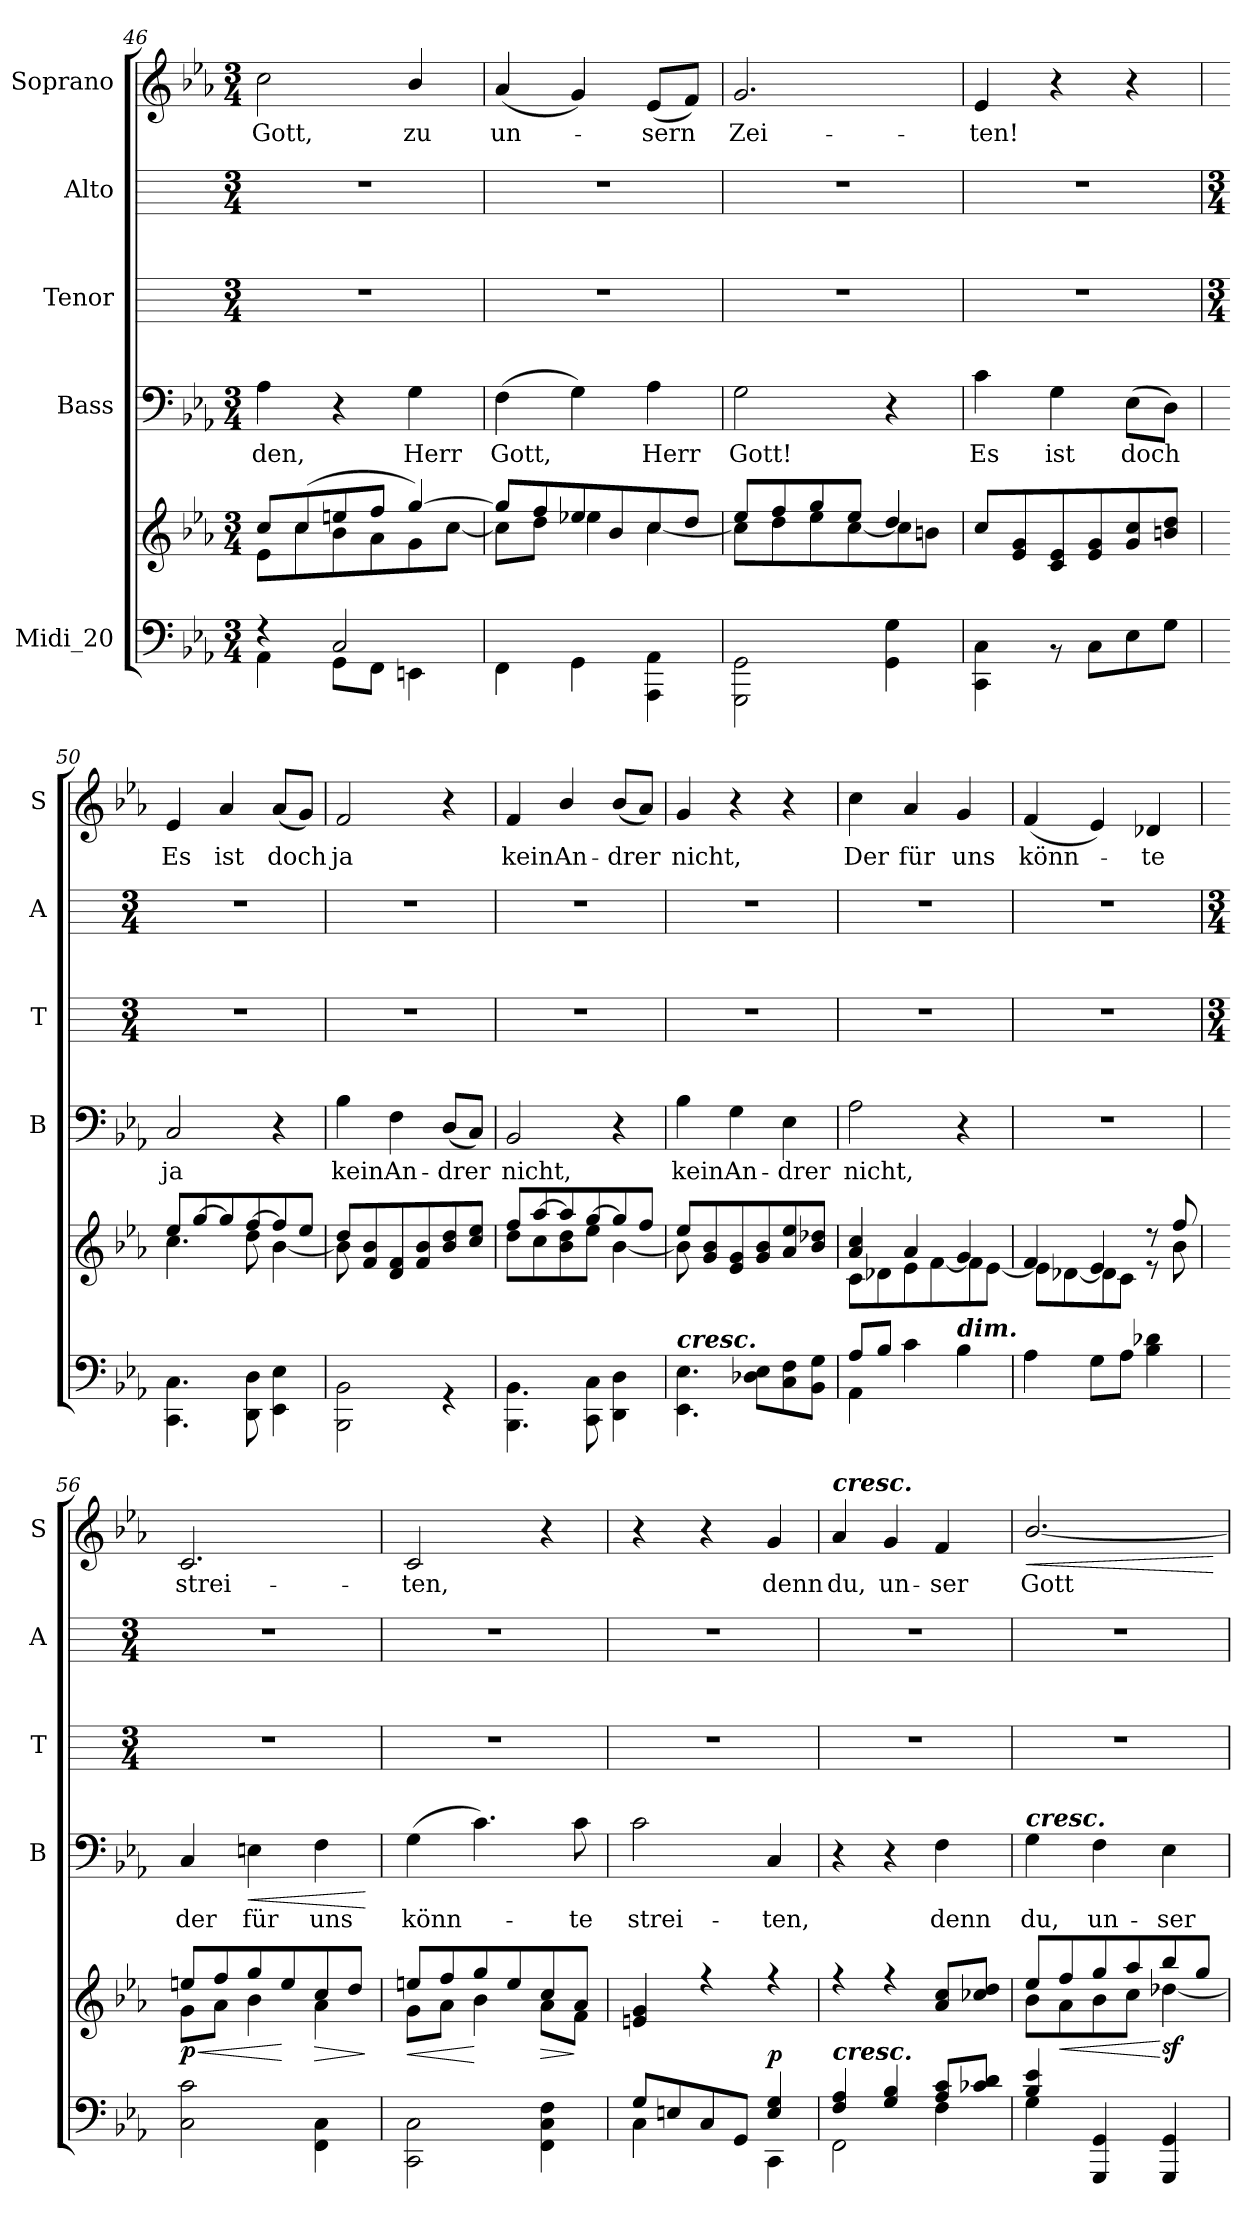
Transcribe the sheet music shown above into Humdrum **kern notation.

**kern	**kern	**dynam	**kern	**text	**dynam	**kern	**kern	**kern	**text	**dynam
*part5	*part5	*part5	*part4	*part4	*part4	*part3	*part2	*part1	*part1	*part1
*staff6	*staff5	*staff5/6	*staff4	*staff4	*staff4	*staff3	*staff2	*staff1	*staff1	*staff1
*I"Midi_20	*	*	*I"Bass	*	*	*I"Tenor	*I"Alto	*I"Soprano	*	*
*	*	*	*I'B	*	*	*I'T	*I'A	*I'S	*	*
*clefF4	*clefG2	*	*clefF4	*	*	*	*	*clefG2	*	*
*k[b-e-a-]	*k[b-e-a-]	*	*k[b-e-a-]	*	*	*	*	*k[b-e-a-]	*	*
*E-:	*E-:	*	*E-:	*	*	*	*	*E-:	*	*
*M3/4	*M3/4	*	*M3/4	*	*	*M3/4	*M3/4	*M3/4	*	*
=46	=46	=46	=46	=46	=46	=46	=46	=46	=46	=46
*^	*^	*	*	*	*	*	*	*	*	*
!	!	!	!	!	!	!LO:LY:b	!	!	!	!	!LO:LY:b	!
4r	4AA-\	8cc/L	8e-\L	.	4A-	-den,	.	2.r	2.r	2cc	Gott,	.
.	.	(>8cc/	8cc\	.	.	.	.	.	.	.	.	.
2C	8GG\L	8een/	8b-\	.	4r	.	.	.	.	.	.	.
.	8FF\J	8ff/J	8a-\	.	.	.	.	.	.	.	.	.
!	!	!	!	!	!	!LO:LY:b	!	!	!	!	!LO:LY:b	!
.	4EEn\	[4gg/)	8g\	.	4G	Herr	.	.	.	4b-/	zu	.
.	.	.	[8cc\J	.	.	.	.	.	.	.	.	.
=47	=47	=47	=47	=47	=47	=47	=47	=47	=47	=47	=47	=47
!	!	!	!	!	!	!LO:LY:b	!	!	!	!	!LO:LY:b	!
2.ryy	4FF	8gg/L]	8cc\L]	.	(>4F	Gott,	.	2.r	2.r	(<4a-	un-	.
.	.	8ff/	8dd\J	.	.	.	.	.	.	.	.	.
.	4GG	8ee-X/	4ee-\	.	4G)	.	.	.	.	4g)	.	.
.	.	8b-/	.	.	.	.	.	.	.	.	.	.
!	!	!	!	!	!	!LO:LY:b	!	!	!	!	!LO:LY:b	!
.	4AAA- 4AA-	8cc/	[4cc\	.	4A-	Herr	.	.	.	(<8e-L	sern	.
.	.	8dd/J	.	.	.	.	.	.	.	8fJ)	.	.
=48	=48	=48	=48	=48	=48	=48	=48	=48	=48	=48	=48	=48
!	!	!	!	!	!	!LO:LY:b	!	!	!	!	!LO:LY:b	!
2.ryy	2GGG 2GG	8ee-/L	8cc\L]	.	2G	Gott!	.	2.r	2.r	2.g	Zei-	.
.	.	8ff/	8dd\	.	.	.	.	.	.	.	.	.
.	.	8gg/	8ee-\	.	.	.	.	.	.	.	.	.
.	.	8ee-/J	[8cc\	.	.	.	.	.	.	.	.	.
.	4GG 4G	4dd/	8cc\]	.	4r	.	.	.	.	.	.	.
.	.	.	8bn\J	.	.	.	.	.	.	.	.	.
=49	=49	=49	=49	=49	=49	=49	=49	=49	=49	=49	=49	=49
!	!	!	!LO:N:vis=1	!	!	!LO:LY:b	!	!	!	!	!LO:LY:b	!
2.ryy	4CC 4C	8cc/L	2.ryy	.	4c	Es	.	2.r	2.r	4e-	-ten!	.
.	.	8e-/ 8g/	.	.	.	.	.	.	.	.	.	.
!	!	!	!	!	!	!LO:LY:b	!	!	!	!	!	!
.	8r	8c/ 8e-/	.	.	4G	ist	.	.	.	4r	.	.
.	8CL	8e-/ 8g/	.	.	.	.	.	.	.	.	.	.
!	!	!	!	!	!	!LO:LY:b	!	!	!	!	!	!
.	8E-	8g/ 8cc/	.	.	(>8E-L	doch	.	.	.	4r	.	.
.	8GJ	8bn/ 8dd/J	.	.	8DJ)	.	.	.	.	.	.	.
!!LO:LB:g=z
=50	=50	=50	=50	=50	=50	=50	=50	=50	=50	=50	=50	=50
*	*	*	*	*	*	*	*	*M3/4	*M3/4	*	*	*
!	!	!	!	!	!	!LO:LY:b	!	!	!	!	!LO:LY:b	!
2.ryy	4.CC 4.C	8ee-/L	4.cc\	.	2C	ja	.	2.r	2.r	4e-	Es	.
.	.	[8gg/	.	.	.	.	.	.	.	.	.	.
!	!	!	!	!	!	!	!	!	!	!	!LO:LY:b	!
.	.	8gg/]	.	.	.	.	.	.	.	4a-	ist	.
.	8DD 8D	[8ff/	8dd\	.	.	.	.	.	.	.	.	.
!	!	!	!	!	!	!	!	!	!	!	!LO:LY:b	!
.	4EE- 4E-	8ff/]	[4b-\	.	4r	.	.	.	.	(<8a-L	doch	.
.	.	8ee-/J	.	.	.	.	.	.	.	8gJ)	.	.
=51	=51	=51	=51	=51	=51	=51	=51	=51	=51	=51	=51	=51
!	!	!	!	!	!	!LO:LY:b	!	!	!	!	!LO:LY:b	!
2.ryy	2BBB- 2BB-	8dd/L	8b-\]	.	4B-	kein	.	2.r	2.r	2f	ja	.
.	.	8f/ 8b-/	2ryy	.	.	.	.	.	.	.	.	.
!	!	!	!	!	!	!LO:LY:b	!	!	!	!	!	!
.	.	8d/ 8f/	.	.	4F	An-	.	.	.	.	.	.
.	.	8f/ 8b-/	.	.	.	.	.	.	.	.	.	.
!	!	!	!	!	!	!LO:LY:b	!	!	!	!	!	!
.	4r	8b-/ 8dd/	.	.	(<8DL	-drer	.	.	.	4r	.	.
.	.	8cc/ 8ee-/J	8ryy	.	8CJ)	.	.	.	.	.	.	.
=52	=52	=52	=52	=52	=52	=52	=52	=52	=52	=52	=52	=52
!LO:N:vis=1	!	!	!	!	!	!LO:LY:b	!	!	!	!	!LO:LY:b	!
2.ryy	4.BBB- 4.BB-	8ff/L	8dd\L	.	2BB-	nicht,	.	2.r	2.r	4f	kein	.
.	.	[8aa-/	8cc\	.	.	.	.	.	.	.	.	.
!	!	!	!	!	!	!	!	!	!	!	!LO:LY:b	!
.	.	8aa-/]	8b-\ 8dd\	.	.	.	.	.	.	4b-/	An-	.
.	8CC 8C	[8gg/	8ee-\J	.	.	.	.	.	.	.	.	.
!	!	!	!	!	!	!	!	!	!	!	!LO:LY:b	!
.	4DD 4D	8gg/]	[4b-\	.	4r	.	.	.	.	(<8b-L	-drer	.
.	.	8ff/J	.	.	.	.	.	.	.	8a-J)	.	.
=53	=53	=53	=53	=53	=53	=53	=53	=53	=53	=53	=53	=53
!LO:TX:a:Bi:t=cresc.	!	!	!	!	!	!	!	!	!	!	!	!
!LO:N:vis=1	!	!	!	!	!	!LO:LY:b	!	!	!	!	!LO:LY:b	!
2.ryy	4.EE- 4.E-	8ee-/L	8b-\]	.	4B-	kein	.	2.r	2.r	4g	nicht,	.
.	.	8g/ 8b-/	8ryy	.	.	.	.	.	.	.	.	.
!	!	!	!	!	!	!LO:LY:b	!	!	!	!	!	!
.	.	8e-/ 8g/	2ryy	.	4G	An-	.	.	.	4r	.	.
.	8D-X 8E-L	8g/ 8b-/	.	.	.	.	.	.	.	.	.	.
!	!	!	!	!	!	!LO:LY:b	!	!	!	!	!	!
.	8C 8F	8a-/ 8ee-/	.	.	4E-	-drer	.	.	.	4r	.	.
.	8BB- 8GJ	8b-/ 8dd-X/J	.	.	.	.	.	.	.	.	.	.
=54	=54	=54	=54	=54	=54	=54	=54	=54	=54	=54	=54	=54
!	!	!	!	!	!	!LO:LY:b	!	!	!	!	!LO:LY:b	!
8A-/L	4AA-\	4a-/ 4cc/	8c\L	.	2A-	nicht,	.	2.r	2.r	4cc	Der	.
8B-/J	.	.	8d-X\	.	.	.	.	.	.	.	.	.
!	!	!	!	!	!	!	!	!	!	!	!LO:LY:b	!
2ryy	4c	4a-/	8e-\	.	.	.	.	.	.	4a-	für	.
.	.	.	[8f\	.	.	.	.	.	.	.	.	.
!	!LO:TX:a:Bi:t=dim.	!	!	!	!	!	!	!	!	!	!	!
!	!	!	!	!	!	!	!	!	!	!	!LO:LY:b	!
.	4B-	4g/	8f\]	.	4r	.	.	.	.	4g	uns	.
.	.	.	[8e-\J	.	.	.	.	.	.	.	.	.
=55	=55	=55	=55	=55	=55	=55	=55	=55	=55	=55	=55	=55
!	!	!	!	!	!LO:N:vis=1	!	!	!	!	!	!LO:LY:b	!
2.ryy	4A-	4f/	8e-\L]	.	2.r	.	.	2.r	2.r	(<4f	könn-	.
.	.	.	[8d-X\	.	.	.	.	.	.	.	.	.
.	8GL	4e-/	8d-\]	.	.	.	.	.	.	4e-)	.	.
.	8A-J	.	8c\J	.	.	.	.	.	.	.	.	.
!	!	!	!	!	!	!	!	!	!	!	!LO:LY:b	!
.	4B- 4d-X	8r	8r	.	.	.	.	.	.	4d-X	te	.
.	.	8ff/	8b-\	.	.	.	.	.	.	.	.	.
!!LO:LB:g=z
=56	=56	=56	=56	=56	=56	=56	=56	=56	=56	=56	=56	=56
*	*	*	*	*	*	*	*	*M3/4	*M3/4	*	*	*
!	!	!	!	!LO:HP:b	!	!LO:LY:b	!	!	!	!	!LO:LY:b	!
!	!	!	!	!LO:DY:n=1:b	!	!	!	!	!	!	!	!
2.ryy	2C 2c	8een/L	8g\L	< p	4C	der	.	2.r	2.r	2.c	strei-	.
.	.	8ff/	8a-\J	.	.	.	.	.	.	.	.	.
!	!	!	!	!	!	!LO:LY:b	!LO:HP:b	!	!	!	!	!
.	.	8gg/	4b-\	.	4En	für	<	.	.	.	.	.
.	.	8ee/	.	[	.	.	.	.	.	.	.	.
!	!	!	!	!LO:HP:b	!	!LO:LY:b	!	!	!	!	!	!
.	4FF 4C	8cc/	4a-\	>	4F	uns	.	.	.	.	.	.
.	.	8dd/J	.	.	.	.	.	.	.	.	.	.
*v	*v	*	*	*	*	*	*	*	*	*	*	*
*	*v	*v	*	*	*	*	*	*	*	*	*
.	.	]	.	.	[	.	.	.	.	.
=57	=57	=57	=57	=57	=57	=57	=57	=57	=57	=57
!LO:N:vis=1	!	!LO:HP:b	!	!LO:LY:b	!	!	!	!	!LO:LY:b	!
*^	*^	*	*	*	*	*	*	*	*	*
2.ryy	2CC 2C	8een/L	8g\L	<	(>4G	könn-	.	2.r	2.r	2c	-ten,	.
.	.	8ff/	8a-\J	.	.	.	.	.	.	.	.	.
.	.	8gg/	4b-\	[	4.c)	.	.	.	.	.	.	.
.	.	8ee/	.	.	.	.	.	.	.	.	.	.
!	!	!	!	!LO:HP:b	!	!	!	!	!	!	!	!
.	4FF 4C 4F	8cc/	8a-\L	>	.	.	.	.	.	4r	.	.
!	!	!	!	!	!	!LO:LY:b	!	!	!	!	!	!
.	.	8a-/J	8f\J	]	8c	te	.	.	.	.	.	.
=58	=58	=58	=58	=58	=58	=58	=58	=58	=58	=58	=58	=58
!	!	!	!	!	!	!LO:LY:b	!	!	!	!	!	!
8GL	4C\	4en/ 4g/	2.ryy	.	2c	strei-	.	2.r	2.r	4r	.	.
8En	.	.	.	.	.	.	.	.	.	.	.	.
8C	4ryy	4r	.	.	.	.	.	.	.	4r	.	.
8GGJ	.	.	.	.	.	.	.	.	.	.	.	.
!	!	!	!	!LO:DY:a=2	!	!LO:LY:b	!	!	!	!	!LO:LY:b	!
4E/ 4G/	4CC\	4r	.	p	4C	-ten,	.	.	.	4g	denn	.
=59	=59	=59	=59	=59	=59	=59	=59	=59	=59	=59	=59	=59
!	!	!	!	!	!	!	!	!	!	!LO:TX:a:Bi:t=cresc.	!	!
!LO:TX:a:Bi:t=cresc.	!	!	!	!	!	!	!	!	!	!	!	!
!	!	!	!LO:N:vis=1	!	!	!	!	!	!	!	!LO:LY:b	!
4F/ 4A-/	2FF\	4r	2.ryy	.	4r	.	.	2.r	2.r	4a-	du,	.
!	!	!	!	!	!	!	!	!	!	!	!LO:LY:b	!
4G/ 4B-/	.	4r	.	.	4r	.	.	.	.	4g	un-	.
!	!	!	!	!	!	!LO:LY:b	!	!	!	!	!LO:LY:b	!
8A-/ 8c/L	4F	8a-/ 8cc/L	.	.	4F	denn	.	.	.	4f	-ser	.
8c-X/ 8d/J	.	8cc-X/ 8dd/J	.	.	.	.	.	.	.	.	.	.
=60	=60	=60	=60	=60	=60	=60	=60	=60	=60	=60	=60	=60
!	!	!	!	!	!LO:TX:a:Bi:t=cresc.	!	!	!	!	!	!	!
!	!	!	!	!	!	!LO:LY:b	!	!	!	!	!LO:LY:b	!LO:HP:b
4B- 4e-	4G	8ee-/L	8b-\L	.	4G	du,	.	2.r	2.r	[2.b-/	Gott	<
!	!	!	!	!LO:HP:b	!	!	!	!	!	!	!	!
.	.	8ff/	8a-\	<	.	.	.	.	.	.	.	.
!	!	!	!	!	!	!LO:LY:b	!	!	!	!	!	!
2ryy	4GGG 4GG	8gg/	8b-\	.	4F	un-	.	.	.	.	.	.
.	.	8aa-/	8cc\J	.	.	.	.	.	.	.	.	.
!	!	!	!	!LO:DY:n=1:b	!	!LO:LY:b	!	!	!	!	!	!
.	4GGG 4GG	8bb-/	[4dd-X\	[ sf	4E-	-ser	.	.	.	.	.	.
.	.	8gg/J	.	.	.	.	.	.	.	.	.	.
*v	*v	*	*	*	*	*	*	*	*	*	*	*
*	*v	*v	*	*	*	*	*	*	*	*	*
.	.	.	.	.	.	.	.	.	.	[
=	=	=	=	=	=	=	=	=	=	=
*-	*-	*-	*-	*-	*-	*-	*-	*-	*-	*-
